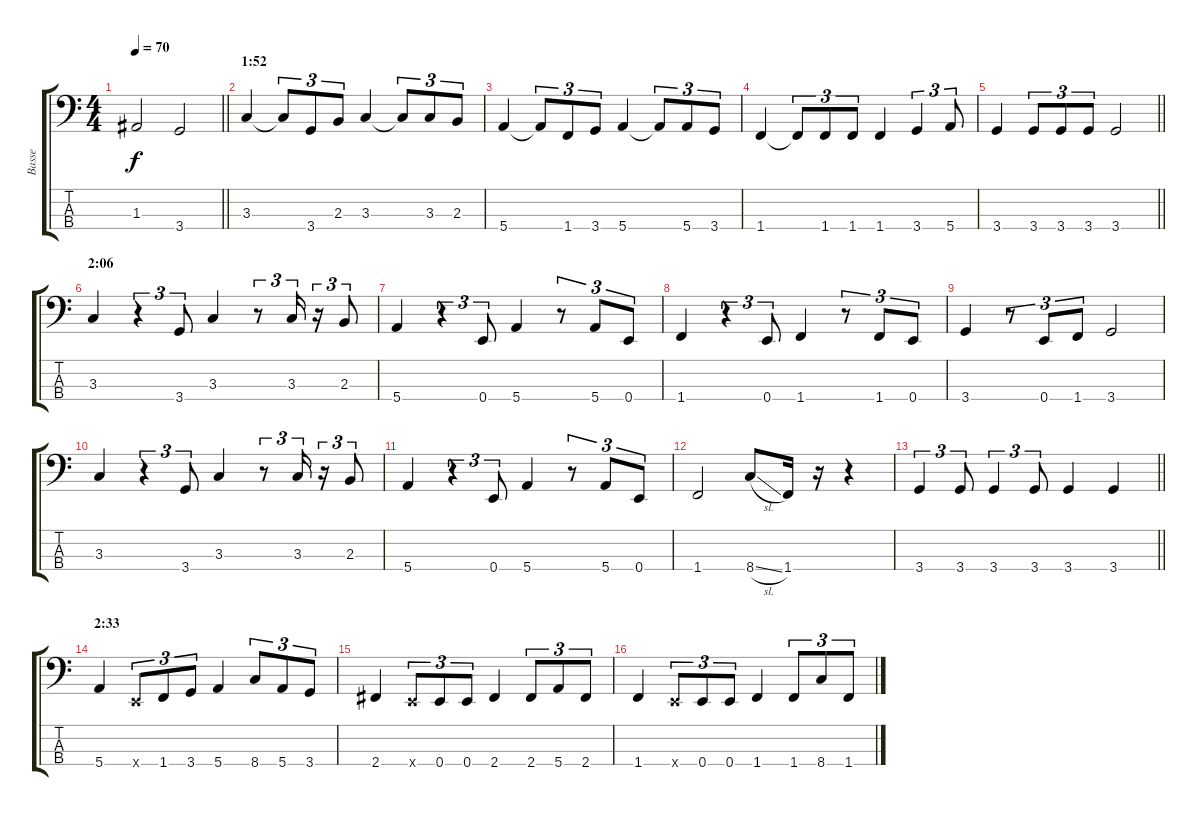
\track ("Basse" "Basse") {instrument electricbassfinger}
\staff {score tabs}
\tuning (G2 D2 A1 E1) {hide}
\ts (4 4)
\tempo 70
\clef f4
\barLineRight lightlight
\ks c
1.3.2{dy f} 3.4.2 |
\section ("" "1:52")
3.3.4 3.3{t}.8{tu (3 2)} 3.4.8{tu (3 2)} 2.3.8{tu (3 2)} 3.3.4 3.3{t}.8{tu (3 2)} 3.3.8{tu (3 2)} 2.3.8{tu (3 2)} |
5.4.4 5.4{t}.8{tu (3 2)} 1.4.8{tu (3 2)} 3.4.8{tu (3 2)} 5.4.4 5.4{t}.8{tu (3 2)} 5.4.8{tu (3 2)} 3.4.8{tu (3 2)} |
1.4.4 1.4{t}.8{tu (3 2)} 1.4.8{tu (3 2)} 1.4.8{tu (3 2)} 1.4.4 3.4.4{tu (3 2)} 5.4.8{tu (3 2)} |
\barLineRight lightlight
3.4.4 3.4.8{tu (3 2)} 3.4.8{tu (3 2)} 3.4.8{tu (3 2)} 3.4.2 |
\section ("" "2:06")
3.3.4 r.4{tu (3 2)} 3.4.8{tu (3 2)} 3.3.4 r.8{tu (3 2)} 3.3.16{tu (3 2)} r.16{tu (3 2)} 2.3.8{tu (3 2)} |
5.4.4 r.4{tu (3 2)} 0.4.8{tu (3 2)} 5.4.4 r.8{tu (3 2)} 5.4.8{tu (3 2)} 0.4.8{tu (3 2)} |
1.4.4 r.4{tu (3 2)} 0.4.8{tu (3 2)} 1.4.4 r.8{tu (3 2)} 1.4.8{tu (3 2)} 0.4.8{tu (3 2)} |
3.4.4 r.8{tu (3 2)} 0.4.8{tu (3 2)} 1.4.8{tu (3 2)} 3.4.2 |
3.3.4 r.4{tu (3 2)} 3.4.8{tu (3 2)} 3.3.4 r.8{tu (3 2)} 3.3.16{tu (3 2)} r.16{tu (3 2)} 2.3.8{tu (3 2)} |
5.4.4 r.4{tu (3 2)} 0.4.8{tu (3 2)} 5.4.4 r.8{tu (3 2)} 5.4.8{tu (3 2)} 0.4.8{tu (3 2)} |
1.4.2 8.4{sl}.8 1.4.16 r.16 r.4 |
\barLineRight lightlight
3.4.4{tu (3 2)} 3.4.8{tu (3 2)} 3.4.4{tu (3 2)} 3.4.8{tu (3 2)} 3.4.4 3.4.4 |
\section ("" "2:33")
5.4.4 0.4{x}.8{tu (3 2)} 1.4.8{tu (3 2)} 3.4.8{tu (3 2)} 5.4.4 8.4.8{tu (3 2)} 5.4.8{tu (3 2)} 3.4.8{tu (3 2)} |
2.4.4 0.4{x}.8{tu (3 2)} 0.4.8{tu (3 2)} 0.4.8{tu (3 2)} 2.4.4 2.4.8{tu (3 2)} 5.4.8{tu (3 2)} 2.4.8{tu (3 2)} |
1.4.4 0.4{x}.8{tu (3 2)} 0.4.8{tu (3 2)} 0.4.8{tu (3 2)} 1.4.4 1.4.8{tu (3 2)} 8.4.8{tu (3 2)} 1.4.8{tu (3 2)}
